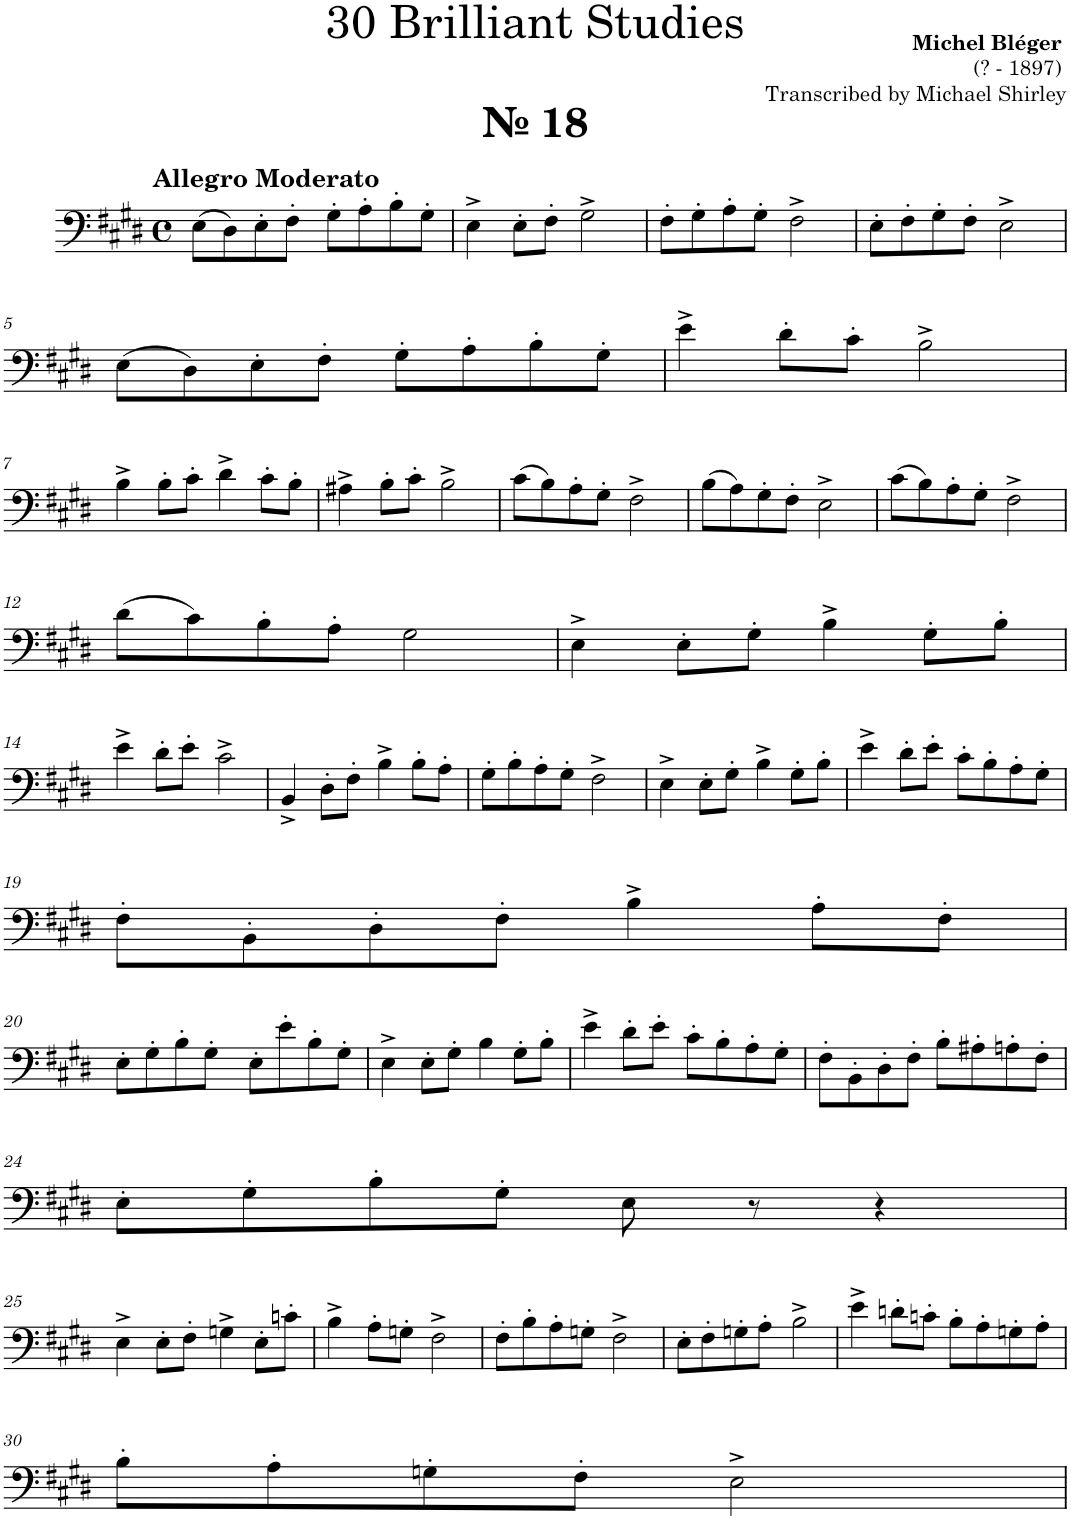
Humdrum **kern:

**kern
*part1
*staff1
*I"Trombone
*I'Tbn.
*clefF4
*k[f#c#g#d#]
*M4/4
*met(c)
=1
!LO:TX:a:B:t=№ 18
!LO:TX:a:B:t=Allegro Moderato
(8E\L
8D#\)
8E'\
8F#'\J
8G#'\L
8A'\
8B'\
8G#'\J
=2
4E^\
8E'\L
8F#'\J
2G#^\
=3
8F#'\L
8G#'\
8A'\
8G#'\J
2F#^\
=4
8E'\L
8F#'\
8G#'\
8F#'\J
2E^\
!!LO:LB:g=z
=5
(8E\L
8D#\)
8E'\
8F#'\J
8G#'\L
8A'\
8B'\
8G#'\J
=6
4e^\
8d#'\L
8c#'\J
2B^\
!!LO:LB:g=z
=7
4B^\
8B'\L
8c#'\J
4d#^\
8c#'\L
8B'\J
=8
4A#X^\
8B'\L
8c#'\J
2B^\
=9
(8c#\L
8B\)
8A'\
8G#'\J
2F#^\
=10
(8B\L
8A\)
8G#'\
8F#'\J
2E^\
=11
(8c#\L
8B\)
8A'\
8G#'\J
2F#^\
!!LO:LB:g=z
=12
(8d#\L
8c#\)
8B'\
8A'\J
2G#\
=13
4E^\
8E'\L
8G#'\J
4B^\
8G#'\L
8B'\J
!!LO:LB:g=z
=14
4e^\
8d#'\L
8e'\J
2c#^\
=15
4BB^/
8D#'\L
8F#'\J
4B^\
8B'\L
8A'\J
=16
8G#'\L
8B'\
8A'\
8G#'\J
2F#^\
=17
4E^\
8E'\L
8G#'\J
4B^\
8G#'\L
8B'\J
=18
4e^\
8d#'\L
8e'\J
8c#'\L
8B'\
8A'\
8G#'\J
!!LO:LB:g=z
=19
8F#'\L
8BB'\
8D#'\
8F#'\J
4B^\
8A'\L
8F#'\J
!!LO:LB:g=z
=20
8E'\L
8G#'\
8B'\
8G#'\J
8E'\L
8e'\
8B'\
8G#'\J
=21
4E^\
8E'\L
8G#'\J
4B\
8G#'\L
8B'\J
=22
4e^\
8d#'\L
8e'\J
8c#'\L
8B'\
8A'\
8G#'\J
=23
8F#'\L
8BB'\
8D#'\
8F#'\J
8B'\L
8A#X'\
8An'\
8F#'\J
!!LO:LB:g=z
=24
8E'\L
8G#'\
8B'\
8G#'\J
8E\
8r
4r
!!LO:LB:g=z
=25
4E^\
8E'\L
8F#'\J
4Gn^\
8E'\L
8cn'\J
=26
4B^\
8A'\L
8Gn'\J
2F#^\
=27
8F#'\L
8B'\
8A'\
8Gn'\J
2F#^\
=28
8E'\L
8F#'\
8Gn'\
8A'\J
2B^\
=29
4e^\
8dn'\L
8cn'\J
8B'\L
8A'\
8Gn'\
8A'\J
!!LO:LB:g=z
=30
8B'\L
8A'\
8Gn'\
8F#'\J
2E^\
=
*-
